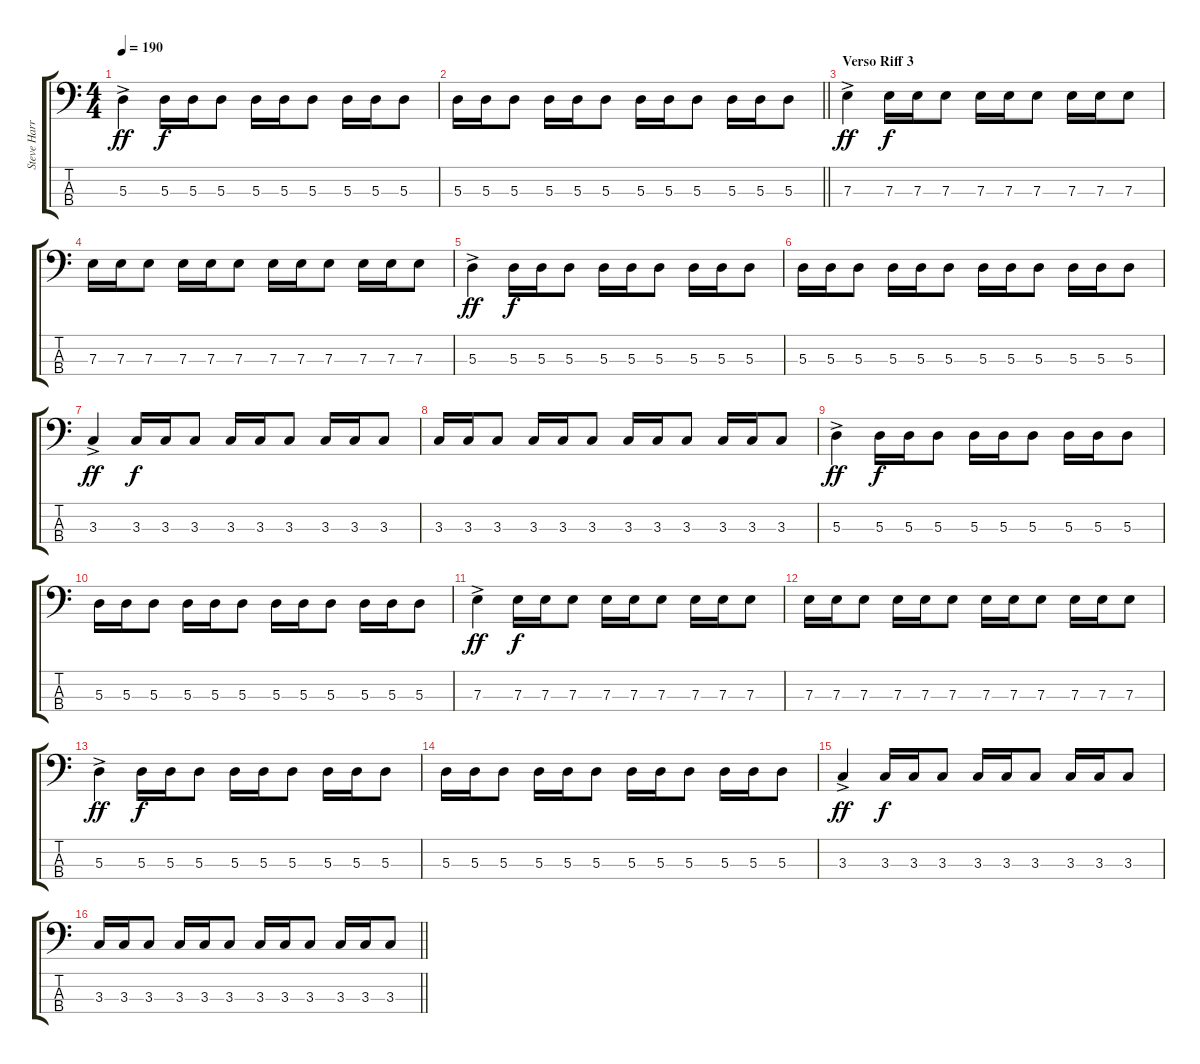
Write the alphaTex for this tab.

\track ("Steve Harris" "Steve Harr") {instrument electricbassfinger}
\staff {score tabs}
\tuning (G2 D2 A1 E1) {hide}
\ts (4 4)
\tempo 190
\clef f4
\ks c
5.3{ac}.4{dy ff} 5.3.16{dy f} 5.3.16 5.3.8 5.3.16 5.3.16 5.3.8 5.3.16 5.3.16 5.3.8 |
\barLineRight lightlight
5.3.16 5.3.16 5.3.8 5.3.16 5.3.16 5.3.8 5.3.16 5.3.16 5.3.8 5.3.16 5.3.16 5.3.8 |
\section ("" "Verso Riff 3")
7.3{ac}.4{dy ff} 7.3.16{dy f} 7.3.16 7.3.8 7.3.16 7.3.16 7.3.8 7.3.16 7.3.16 7.3.8 |
7.3.16 7.3.16 7.3.8 7.3.16 7.3.16 7.3.8 7.3.16 7.3.16 7.3.8 7.3.16 7.3.16 7.3.8 |
5.3{ac}.4{dy ff} 5.3.16{dy f} 5.3.16 5.3.8 5.3.16 5.3.16 5.3.8 5.3.16 5.3.16 5.3.8 |
5.3.16 5.3.16 5.3.8 5.3.16 5.3.16 5.3.8 5.3.16 5.3.16 5.3.8 5.3.16 5.3.16 5.3.8 |
3.3{ac}.4{dy ff} 3.3.16{dy f} 3.3.16 3.3.8 3.3.16 3.3.16 3.3.8 3.3.16 3.3.16 3.3.8 |
3.3.16 3.3.16 3.3.8 3.3.16 3.3.16 3.3.8 3.3.16 3.3.16 3.3.8 3.3.16 3.3.16 3.3.8 |
5.3{ac}.4{dy ff} 5.3.16{dy f} 5.3.16 5.3.8 5.3.16 5.3.16 5.3.8 5.3.16 5.3.16 5.3.8 |
5.3.16 5.3.16 5.3.8 5.3.16 5.3.16 5.3.8 5.3.16 5.3.16 5.3.8 5.3.16 5.3.16 5.3.8 |
7.3{ac}.4{dy ff} 7.3.16{dy f} 7.3.16 7.3.8 7.3.16 7.3.16 7.3.8 7.3.16 7.3.16 7.3.8 |
7.3.16 7.3.16 7.3.8 7.3.16 7.3.16 7.3.8 7.3.16 7.3.16 7.3.8 7.3.16 7.3.16 7.3.8 |
5.3{ac}.4{dy ff} 5.3.16{dy f} 5.3.16 5.3.8 5.3.16 5.3.16 5.3.8 5.3.16 5.3.16 5.3.8 |
5.3.16 5.3.16 5.3.8 5.3.16 5.3.16 5.3.8 5.3.16 5.3.16 5.3.8 5.3.16 5.3.16 5.3.8 |
3.3{ac}.4{dy ff} 3.3.16{dy f} 3.3.16 3.3.8 3.3.16 3.3.16 3.3.8 3.3.16 3.3.16 3.3.8 |
\barLineRight lightlight
3.3.16 3.3.16 3.3.8 3.3.16 3.3.16 3.3.8 3.3.16 3.3.16 3.3.8 3.3.16 3.3.16 3.3.8
